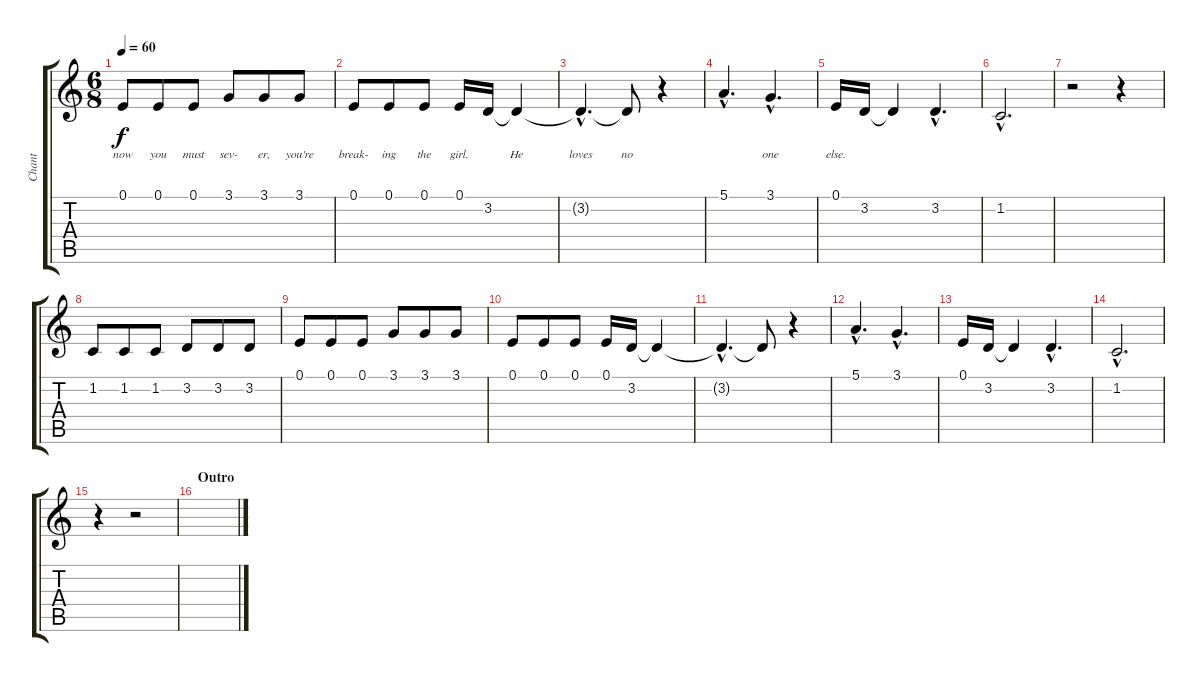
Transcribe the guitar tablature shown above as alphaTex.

\track ("Chant" "Chant") {instrument synthvoice}
\staff {score tabs}
\tuning (E4 B3 G3 D3 A2 E2) {hide}
\ts (6 8)
\tempo 60
\clef g2
\ks aminor
0.1.8{lyrics (0 "now") lyrics (1 "") lyrics (2 "") lyrics (3 "") lyrics (4 "") dy f} 0.1.8{lyrics (0 "you") lyrics (1 "") lyrics (2 "") lyrics (3 "") lyrics (4 "")} 0.1.8{lyrics (0 "must") lyrics (1 "") lyrics (2 "") lyrics (3 "") lyrics (4 "")} 3.1.8{lyrics (0 "sev-") lyrics (1 "") lyrics (2 "") lyrics (3 "") lyrics (4 "")} 3.1.8{lyrics (0 "er,") lyrics (1 "") lyrics (2 "") lyrics (3 "") lyrics (4 "")} 3.1.8{lyrics (0 "you're") lyrics (1 "") lyrics (2 "") lyrics (3 "") lyrics (4 "")} |
0.1.8{lyrics (0 "break-") lyrics (1 "") lyrics (2 "") lyrics (3 "") lyrics (4 "")} 0.1.8{lyrics (0 "ing") lyrics (1 "") lyrics (2 "") lyrics (3 "") lyrics (4 "")} 0.1.8{lyrics (0 "the") lyrics (1 "") lyrics (2 "") lyrics (3 "") lyrics (4 "")} 0.1.16{lyrics (0 "girl.") lyrics (1 "") lyrics (2 "") lyrics (3 "") lyrics (4 "")} 3.2.16{lyrics (0 "") lyrics (1 "") lyrics (2 "") lyrics (3 "") lyrics (4 "")} 3.2{t}.4{lyrics (0 "He") lyrics (1 "") lyrics (2 "") lyrics (3 "") lyrics (4 "")} |
3.2{hac t}.4{d lyrics (0 "loves") lyrics (1 "") lyrics (2 "") lyrics (3 "") lyrics (4 "")} 3.2{t}.8{lyrics (0 "no") lyrics (1 "") lyrics (2 "") lyrics (3 "") lyrics (4 "")} r.4 |
5.1{hac}.4{d lyrics (0 "") lyrics (1 "") lyrics (2 "") lyrics (3 "") lyrics (4 "")} 3.1{hac}.4{d lyrics (0 "one") lyrics (1 "") lyrics (2 "") lyrics (3 "") lyrics (4 "")} |
0.1.16{lyrics (0 "else.") lyrics (1 "") lyrics (2 "") lyrics (3 "") lyrics (4 "")} 3.2.16 3.2{t}.4 3.2{hac}.4{d} |
1.2{hac}.2{d} |
r.2 r.4 |
1.2.8 1.2.8 1.2.8 3.2.8 3.2.8 3.2.8 |
0.1.8 0.1.8 0.1.8 3.1.8 3.1.8 3.1.8 |
0.1.8 0.1.8 0.1.8 0.1.16 3.2.16 3.2{t}.4 |
3.2{hac t}.4{d} 3.2{t}.8 r.4 |
5.1{hac}.4{d} 3.1{hac}.4{d} |
0.1.16 3.2.16 3.2{t}.4 3.2{hac}.4{d} |
1.2{hac}.2{d} |
r.4 r.2 |
\section ("" "Outro")
